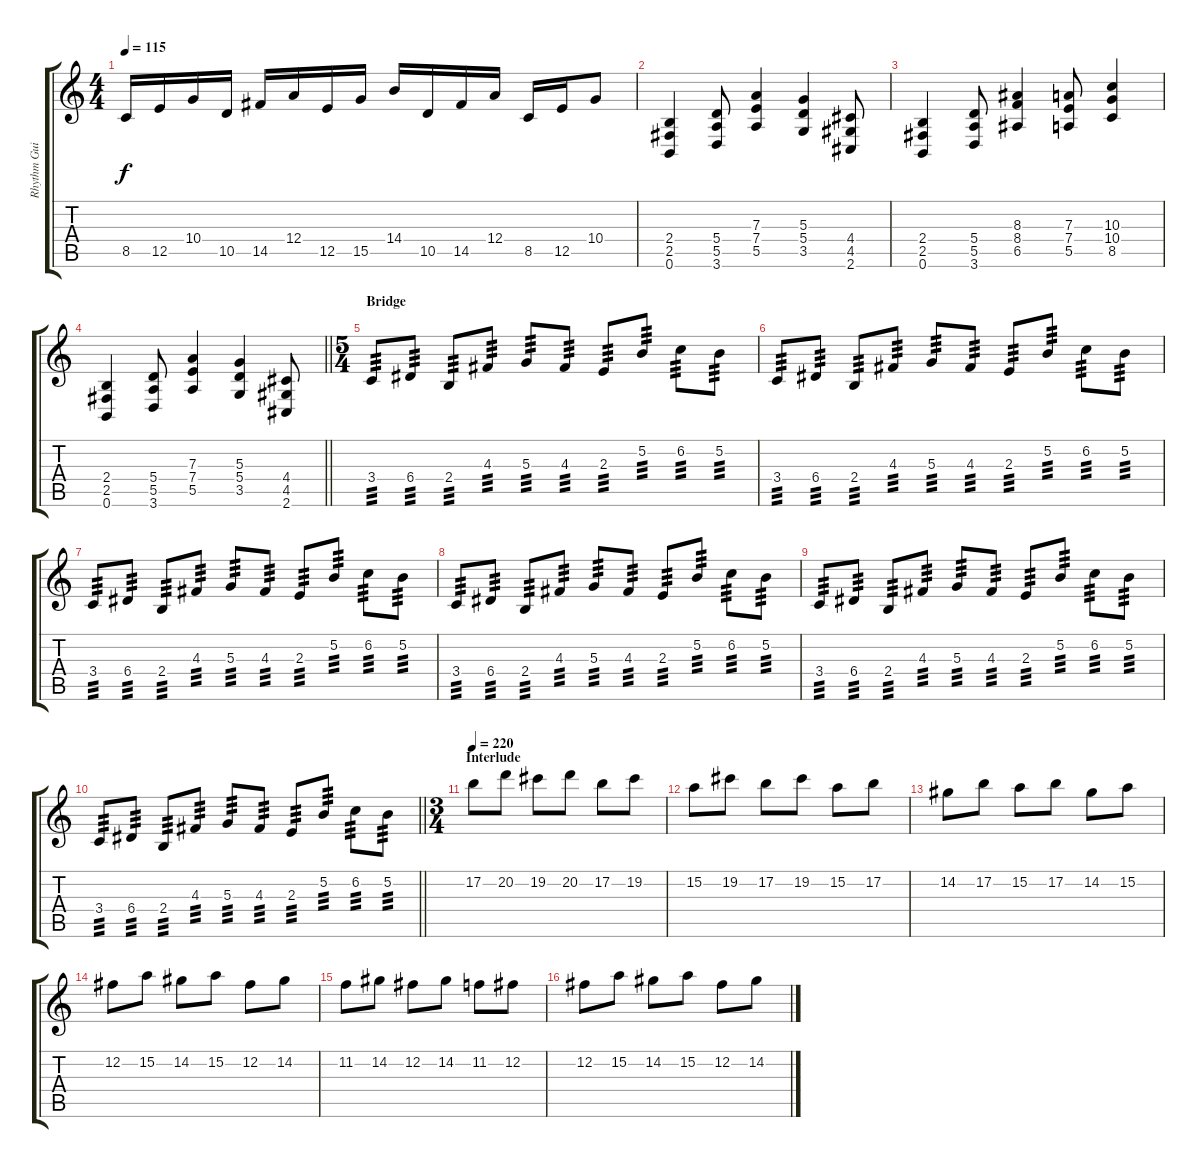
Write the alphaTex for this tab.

\track ("Rhythm Guitar" "Rhythm Gui") {instrument distortionguitar}
\staff {score tabs}
\tuning (B3 Gb3 D3 A2 E2 B1) {hide}
\ts (4 4)
\tempo 115
\clef g2
\ks c
8.5.16{dy f} 12.5.16 10.4.16 10.5.16 14.5.16 12.4.16 12.5.16 15.5.16 14.4.16 10.5.16 14.5.16 12.4.16 8.5.16 12.5.16 10.4.8 |
(2.4 2.5 0.6).4 (5.4 5.5 3.6).8 (7.3 7.4 5.5).4 (5.3 5.4 3.5).4 (4.4 4.5 2.6).8 |
(2.4 2.5 0.6).4 (5.4 5.5 3.6).8 (8.3 8.4 6.5).4 (7.3 7.4 5.5).8 (10.3 10.4 8.5).4 |
\barLineRight lightlight
(2.4 2.5 0.6).4 (5.4 5.5 3.6).8 (7.3 7.4 5.5).4 (5.3 5.4 3.5).4 (4.4 4.5 2.6).8 |
\ts (5 4)
\section ("" "Bridge")
3.4.8{tp 3} 6.4.8{tp 3} 2.4.8{tp 3} 4.3.8{tp 3} 5.3.8{tp 3} 4.3.8{tp 3} 2.3.8{tp 3} 5.2.8{tp 3} 6.2.8{tp 3} 5.2.8{tp 3} |
3.4.8{tp 3} 6.4.8{tp 3} 2.4.8{tp 3} 4.3.8{tp 3} 5.3.8{tp 3} 4.3.8{tp 3} 2.3.8{tp 3} 5.2.8{tp 3} 6.2.8{tp 3} 5.2.8{tp 3} |
3.4.8{tp 3} 6.4.8{tp 3} 2.4.8{tp 3} 4.3.8{tp 3} 5.3.8{tp 3} 4.3.8{tp 3} 2.3.8{tp 3} 5.2.8{tp 3} 6.2.8{tp 3} 5.2.8{tp 3} |
3.4.8{tp 3} 6.4.8{tp 3} 2.4.8{tp 3} 4.3.8{tp 3} 5.3.8{tp 3} 4.3.8{tp 3} 2.3.8{tp 3} 5.2.8{tp 3} 6.2.8{tp 3} 5.2.8{tp 3} |
3.4.8{tp 3} 6.4.8{tp 3} 2.4.8{tp 3} 4.3.8{tp 3} 5.3.8{tp 3} 4.3.8{tp 3} 2.3.8{tp 3} 5.2.8{tp 3} 6.2.8{tp 3} 5.2.8{tp 3} |
\barLineRight lightlight
3.4.8{tp 3} 6.4.8{tp 3} 2.4.8{tp 3} 4.3.8{tp 3} 5.3.8{tp 3} 4.3.8{tp 3} 2.3.8{tp 3} 5.2.8{tp 3} 6.2.8{tp 3} 5.2.8{tp 3} |
\ts (3 4)
\section ("" "Interlude")
\tempo 220
17.2.8 20.2.8 19.2.8 20.2.8 17.2.8 19.2.8 |
15.2.8 19.2.8 17.2.8 19.2.8 15.2.8 17.2.8 |
14.2.8 17.2.8 15.2.8 17.2.8 14.2.8 15.2.8 |
12.2.8 15.2.8 14.2.8 15.2.8 12.2.8 14.2.8 |
11.2.8 14.2.8 12.2.8 14.2.8 11.2.8 12.2.8 |
12.2.8 15.2.8 14.2.8 15.2.8 12.2.8 14.2.8
